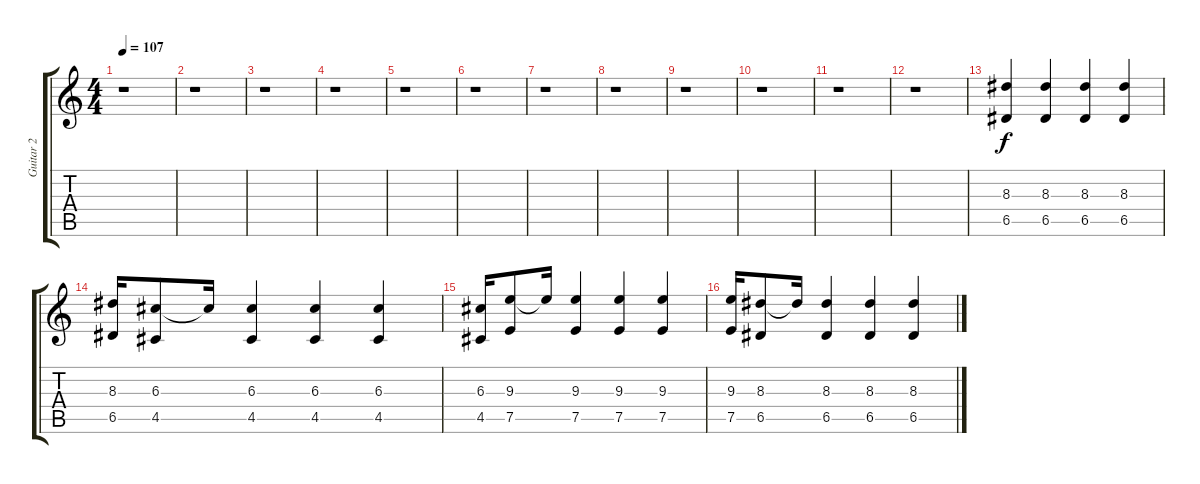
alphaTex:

\track ("Guitar 2" "Guitar 2") {instrument distortionguitar}
\staff {score tabs}
\tuning (E4 B3 G3 D3 A2 E2) {hide}
\ts (4 4)
\tempo 107
\clef g2
\ks c
r.1{dy f} |
r.1 |
r.1 |
r.1 |
r.1 |
r.1 |
r.1 |
r.1 |
r.1 |
r.1 |
r.1 |
r.1 |
(8.3 6.5).4 (8.3 6.5).4 (8.3 6.5).4 (8.3 6.5).4 |
(8.3 6.5).16 (6.3 4.5).8 6.3{t}.16 (6.3 4.5).4 (6.3 4.5).4 (6.3 4.5).4 |
(6.3 4.5).16 (9.3 7.5).8 9.3{t}.16 (9.3 7.5).4 (9.3 7.5).4 (9.3 7.5).4 |
(9.3 7.5).16 (8.3 6.5).8 8.3{t}.16 (8.3 6.5).4 (8.3 6.5).4 (8.3 6.5).4
